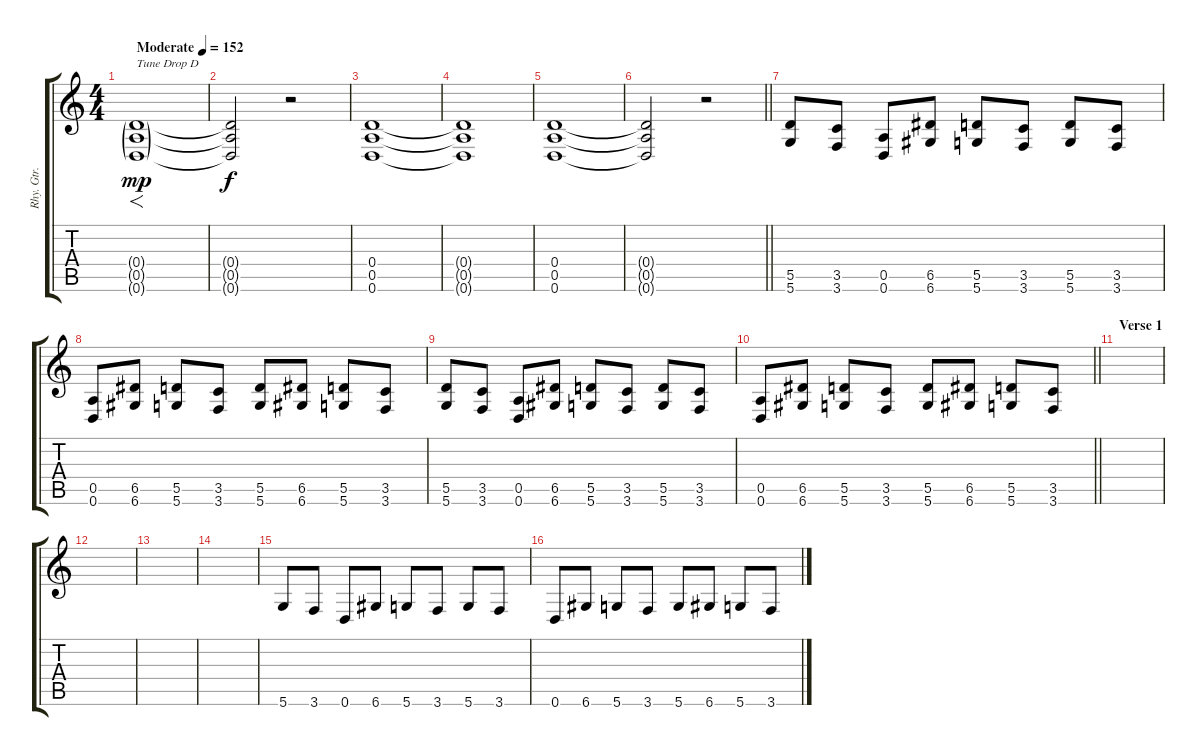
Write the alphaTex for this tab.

\track ("Rhy. Gtr. 1" "Rhy. Gtr. ") {instrument distortionguitar}
\staff {score tabs}
\tuning (E4 B3 G3 D3 A2 D2) {hide}
\ts (4 4)
\tempo (152 "Moderate")
\clef g2
\ks c
(0.4{g} 0.5{g} 0.6{g}).1{f txt "Tune Drop D" dy mp instrument distortionguitar} |
(0.4{t} 0.5{t} 0.6{t}).2{dy f} r.2 |
(0.4 0.5 0.6).1 |
(0.4{t} 0.5{t} 0.6{t}).1 |
(0.4 0.5 0.6).1 |
\barLineRight lightlight
(0.4{t} 0.5{t} 0.6{t}).2 r.2 |
\section ("" "")
(5.5 5.6).8 (3.5 3.6).8 (0.5 0.6).8 (6.5 6.6).8 (5.5 5.6).8 (3.5 3.6).8 (5.5 5.6).8 (3.5 3.6).8 |
(0.5 0.6).8 (6.5 6.6).8 (5.5 5.6).8 (3.5 3.6).8 (5.5 5.6).8 (6.5 6.6).8 (5.5 5.6).8 (3.5 3.6).8 |
(5.5 5.6).8 (3.5 3.6).8 (0.5 0.6).8 (6.5 6.6).8 (5.5 5.6).8 (3.5 3.6).8 (5.5 5.6).8 (3.5 3.6).8 |
\barLineRight lightlight
(0.5 0.6).8 (6.5 6.6).8 (5.5 5.6).8 (3.5 3.6).8 (5.5 5.6).8 (6.5 6.6).8 (5.5 5.6).8 (3.5 3.6).8 |
\section ("" "Verse 1")
|
|
|
|
5.6.8{volume 1 instrument slapbass1} 3.6.8 0.6.8 6.6.8 5.6.8 3.6.8 5.6.8 3.6.8 |
0.6.8 6.6.8 5.6.8 3.6.8 5.6.8 6.6.8 5.6.8 3.6.8
